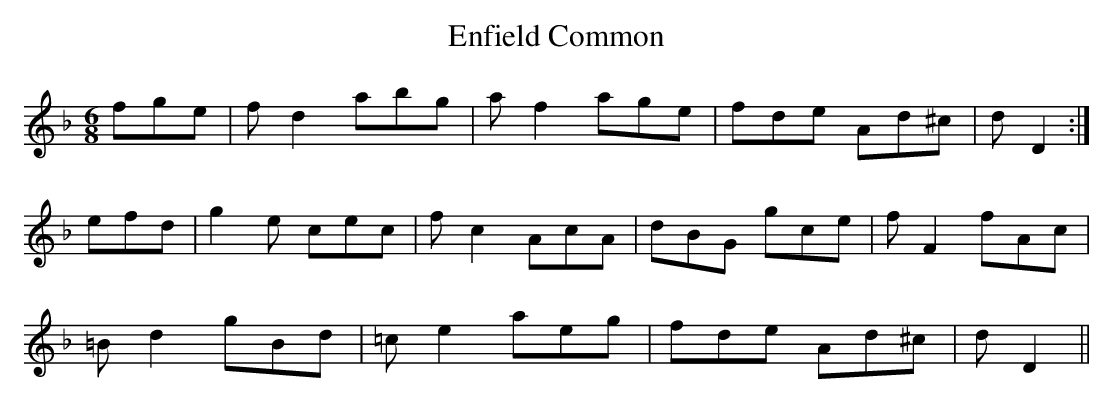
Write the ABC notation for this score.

X:1
T:Enfield Common
M:6/8
L:1/8
K:Dmin
fge|fd2 abg|af2 age|fde Ad^c|d D2:|
efd |g2e cec|f c2 AcA|dBG gce|f F2 fAc|
=Bd2 gBd|=ce2 aeg|fde Ad^c|d D2||
